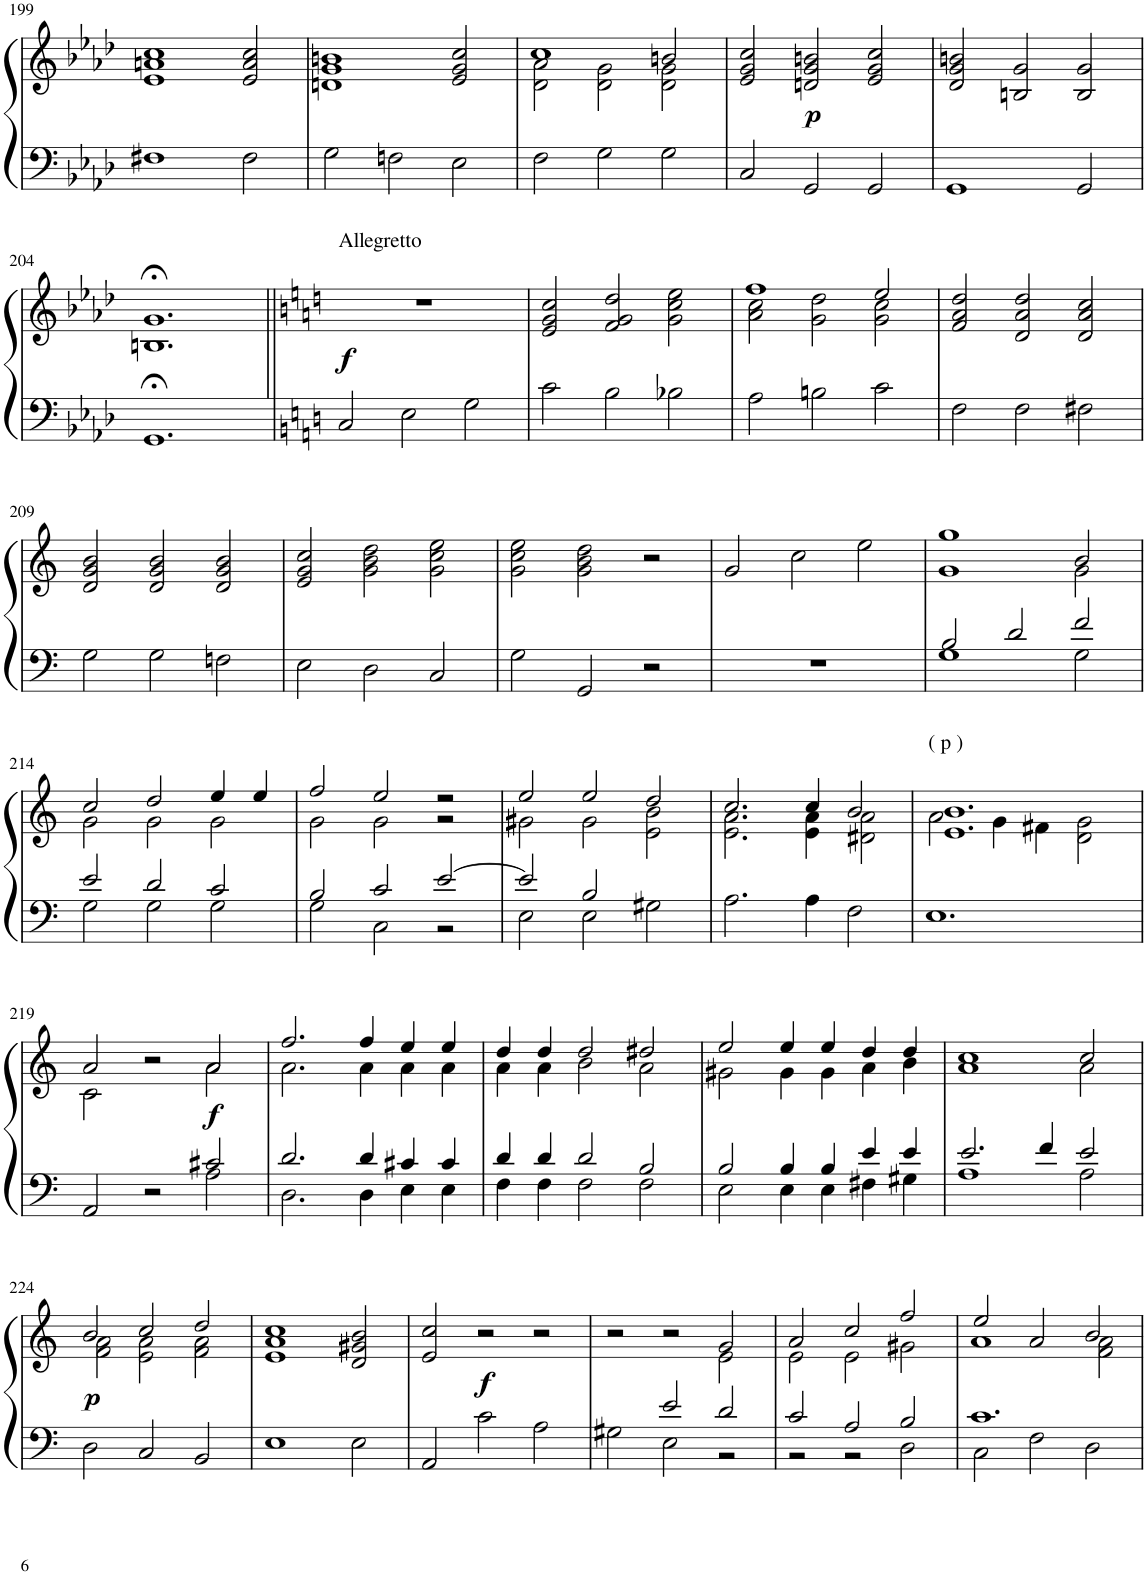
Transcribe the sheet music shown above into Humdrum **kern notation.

**kern	**kern	**dynam
*part1	*part1	*part1
*staff2	*staff1	*staff1/2
*I"[Organ [manuals]] (a)	*	*
!!LO:PB:g=z
*clefF4	*clefG2	*
*k[b-e-a-d-]	*k[b-e-a-d-]	*
*A-:	*A-:	*
*M3/2	*M3/2	*
=199	=199	=199
1F#X	1e- 1an 1cc	.
2F#\	2e-/ 2a/ 2cc/	.
=200	=200	=200
2G\	1dn 1g 1bn	.
2Fn\	.	.
2E-\	2e-/ 2g/ 2cc/	.
=201	=201	=201
*	*^	*
2F\	1cc	2d-\ 2a-\	.
2G\	.	2d-\ 2g\	.
2G\	2bn/	2d-\ 2g\	.
*	*v	*v	*
=202	=202	=202
2C/	2e-/ 2g/ 2cc/	.
!	!	!LO:DY:b
2GG/	2dn/ 2g/ 2bn/	p
2GG/	2e-/ 2g/ 2cc/	.
=203	=203	=203
1GG	2d-/ 2g/ 2bn/	.
.	2Bn/ 2g/	.
2GG/	2B/ 2g/	.
!!LO:LB:g=z
=204	=204	=204
1.GG;<	1.Bn;< 1.g;<	.
=205||	=205||	=205||
*k[]	*k[]	*
*C:	*C:	*
!	!LO:TX:a:t=Allegretto	!
!	!	!LO:DY:b
2C/	1.r	f
2E\	.	.
2G\	.	.
=206	=206	=206
2c\	2e/ 2g/ 2cc/	.
2B\	2f/ 2g/ 2dd/	.
2B-X\	2g\ 2cc\ 2ee\	.
=207	=207	=207
*	*^	*
2A\	1ff	2a\ 2cc\	.
2Bn\	.	2g\ 2dd\	.
2c\	2ee/	2g\ 2cc\	.
*	*v	*v	*
=208	=208	=208
2F\	2f/ 2a/ 2dd/	.
2F\	2d/ 2a/ 2dd/	.
2F#X\	2d/ 2a/ 2cc/	.
!!LO:LB:g=z
=209	=209	=209
2G\	2d/ 2g/ 2b/	.
2G\	2d/ 2g/ 2b/	.
2Fn\	2d/ 2g/ 2b/	.
=210	=210	=210
2E\	2e/ 2g/ 2cc/	.
2D\	2g\ 2b\ 2dd\	.
2C/	2g\ 2cc\ 2ee\	.
=211	=211	=211
2G\	2g\ 2cc\ 2ee\	.
2GG/	2g\ 2b\ 2dd\	.
2r	2r	.
=212	=212	=212
1.r	2g/	.
.	2cc\	.
.	2ee\	.
=213	=213	=213
*^	*^	*
2B/	1G	1gg	1g	.
2d/	.	.	.	.
2f/	2G\	2b/	2g\	.
!!LO:LB:g=z	!!
=214	=214	=214	=214	=214
2e/	2G\	2cc/	2g\	.
2d/	2G\	2dd/	2g\	.
2c/	2G\	4ee/	2g\	.
.	.	4ee/	.	.
=215	=215	=215	=215	=215
2B/	2G\	2ff/	2g\	.
2c/	2C\	2ee/	2g\	.
[2e/	2r	2r	2r	.
=216	=216	=216	=216	=216
2e/]	2E\	2ee/	2g#X\	.
2B/	2E\	2ee/	2g#\	.
2G#X\	2ryy	2dd/	2e\ 2b\	.
*v	*v	*	*	*
=217	=217	=217	=217
2.A\	2.cc/	2.e\ 2.a\	.
4A\	4cc/	4e\ 4a\	.
2F\	2b/	2d#X\ 2a\	.
=218	=218	=218	=218
!	!LO:TX:a:t=( p )	!	!
1.E	1.e 1.b	2a\	.
.	.	4g\	.
.	.	4f#X\	.
.	.	2d\ 2g\	.
!!LO:LB:g=z	!!
=219	=219	=219	=219
*^	*	*	*
2AA/	2ryy	2a/	2c\	.
2r	2ryy	2r	2ryy	.
!	!	!	!	!LO:DY:b
2c#X/	2A\	2a/	2a\	f
=220	=220	=220	=220	=220
2.d/	2.D\	2.ff/	2.a\	.
4d/	4D\	4ff/	4a\	.
4c#X/	4E\	4ee/	4a\	.
4c#/	4E\	4ee/	4a\	.
=221	=221	=221	=221	=221
4d/	4F\	4dd/	4a\	.
4d/	4F\	4dd/	4a\	.
2d/	2F\	2dd/	2b\	.
2B/	2F\	2dd#X/	2a\	.
=222	=222	=222	=222	=222
2B/	2E\	2ee/	2g#X\	.
4B/	4E\	4ee/	4g#\	.
4B/	4E\	4ee/	4g#\	.
4e/	4F#X\	4dd/	4a\	.
4e/	4G#X\	4dd/	4b\	.
=223	=223	=223	=223	=223
2.e/	1A	1cc	1a	.
4f/	.	.	.	.
2e/	2A\	2cc/	2a\	.
!!LO:LB:g=z	!!
=224	=224	=224	=224	=224
!	!	!	!	!LO:DY:b
*v	*v	*	*	*
2D\	2b/	2f\ 2a\	p
2C/	2cc/	2e\ 2a\	.
2BB/	2dd/	2f\ 2a\	.
*	*v	*v	*
=225	=225	=225
1E	1e 1a 1cc	.
2E\	2d/ 2g#X/ 2b/	.
=226	=226	=226
2AA/	2e/ 2cc/	.
!	!	!LO:DY:b
2c\	2r	f
2A\	2r	.
=227	=227	=227
*^	*^	*
2ryy	2G#X\	2r	1ryy	.
2e/	2E\	2r	.	.
2d/	2r	2g/	2e\	.
=228	=228	=228	=228	=228
2c/	2r	2a/	2e\	.
2A/	2r	2cc/	2e\	.
2B/	2D\	2ff/	2g#X\	.
=229	=229	=229	=229	=229
1.c	2C\	2ee/	1a	.
.	2F\	2a/	.	.
.	2D\	2b/	2f\ 2a\	.
*v	*v	*	*	*
*	*v	*v	*
=	=	=
*-	*-	*-
